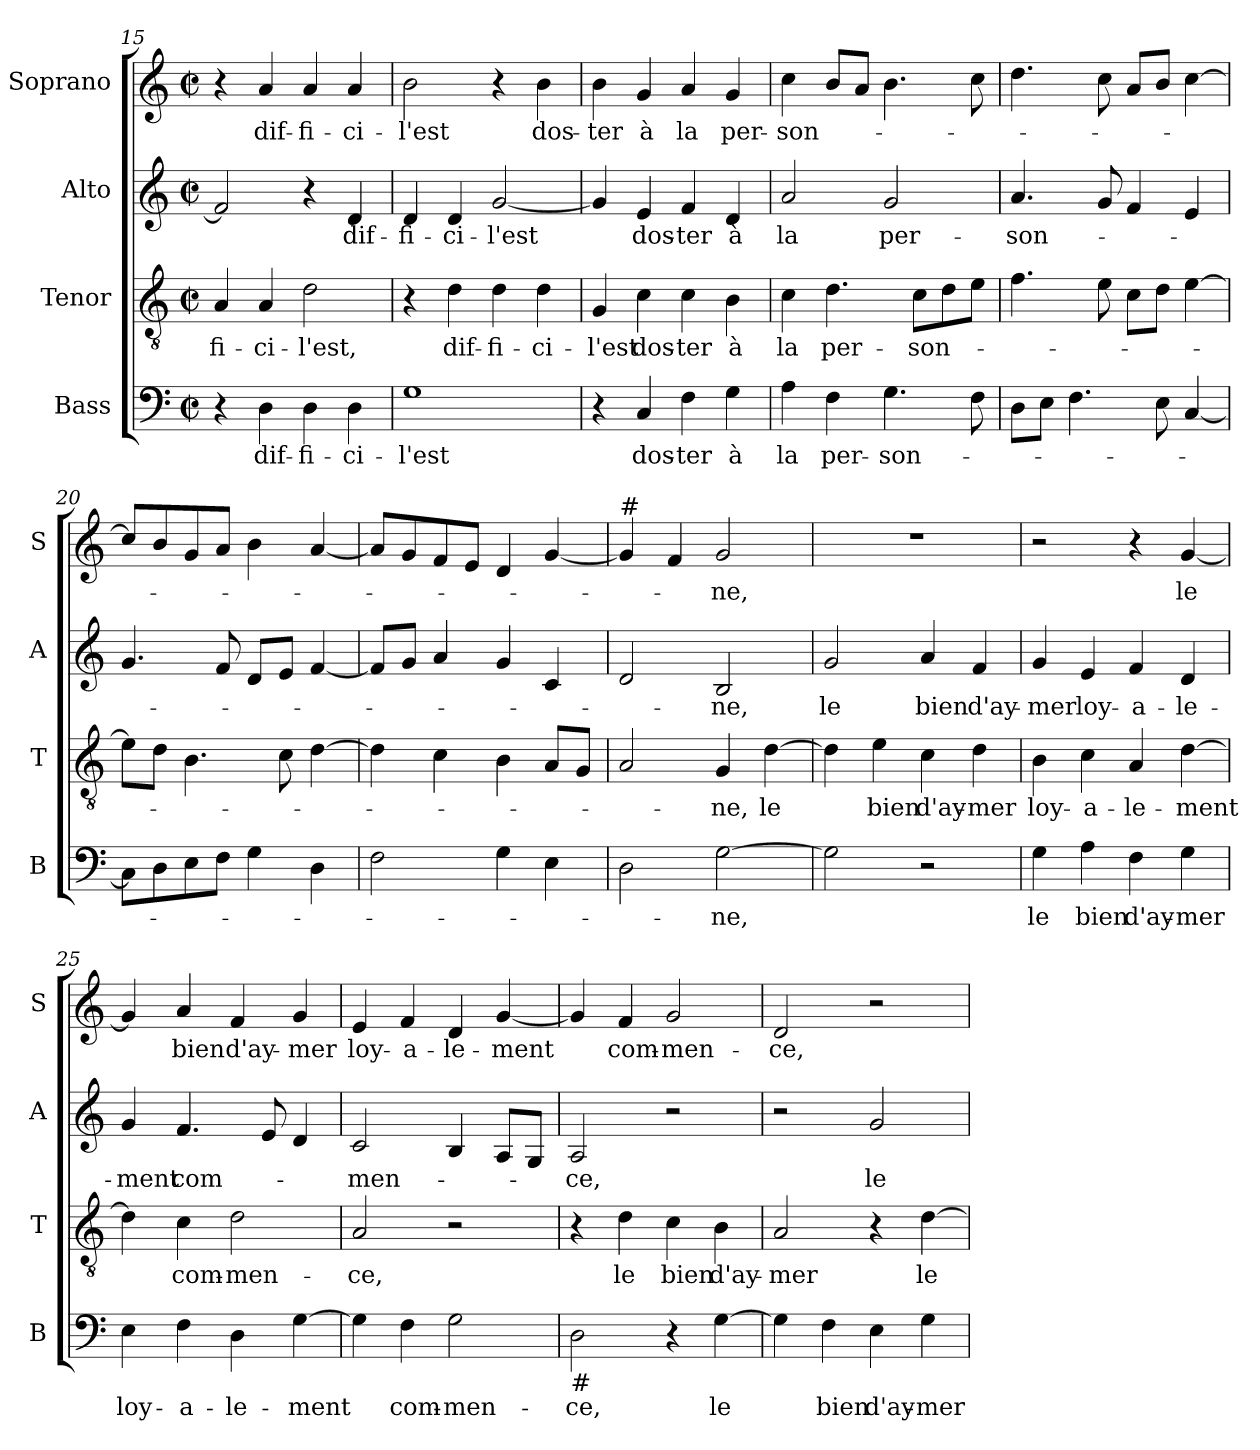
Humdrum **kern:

**kern	**text	**kern	**text	**kern	**text	**kern	**text
*part4	*part4	*part3	*part3	*part2	*part2	*part1	*part1
*staff4	*staff4	*staff3	*staff3	*staff2	*staff2	*staff1	*staff1
*I"Bass	*	*I"Tenor	*	*I"Alto	*	*I"Soprano	*
*I'B	*	*I'T	*	*I'A	*	*I'S	*
*clefF4	*	*clefGv2	*	*clefG2	*	*clefG2	*
*k[]	*	*k[]	*	*k[]	*	*k[]	*
*C:	*	*C:	*	*C:	*	*C:	*
*M2/2	*	*M2/2	*	*M2/2	*	*M2/2	*
*met(c|)	*	*met(c|)	*	*met(c|)	*	*met(c|)	*
=15	=15	=15	=15	=15	=15	=15	=15
!	!	!	!LO:LY:b	!	!	!	!
4r	.	4A/	-fi-	2f/]	.	4r	.
!	!LO:LY:b	!	!LO:LY:b	!	!	!	!LO:LY:b
4D\	dif-	4A/	-ci-	.	.	4a/	dif-
!	!LO:LY:b	!	!LO:LY:b	!	!	!	!LO:LY:b
4D\	-fi-	2d\	-l'est,	4r	.	4a/	-fi-
!	!LO:LY:b	!	!	!	!LO:LY:b	!	!LO:LY:b
4D\	-ci-	.	.	4d/	dif-	4a/	-ci-
!!LO:LB:g=z
=16	=16	=16	=16	=16	=16	=16	=16
!	!LO:LY:b	!	!	!	!LO:LY:b	!	!LO:LY:b
1G	-l'est	4r	.	4d/	-fi-	2b\	-l'est
!	!	!	!LO:LY:b	!	!LO:LY:b	!	!
.	.	4d\	dif-	4d/	-ci-	.	.
!	!	!	!LO:LY:b	!	!LO:LY:b	!	!
.	.	4d\	-fi-	[2g/	-l'est	4r	.
!	!	!	!LO:LY:b	!	!	!	!LO:LY:b
.	.	4d\	-ci-	.	.	4b\	dos-
=17	=17	=17	=17	=17	=17	=17	=17
!	!	!	!LO:LY:b	!	!	!	!LO:LY:b
4r	.	4G/	-l'est	4g/]	.	4b\	-ter
!	!LO:LY:b	!	!LO:LY:b	!	!LO:LY:b	!	!LO:LY:b
4C/	dos-	4c\	dos-	4e/	dos-	4g/	à
!	!LO:LY:b	!	!LO:LY:b	!	!LO:LY:b	!	!LO:LY:b
4F\	-ter	4c\	-ter	4f/	-ter	4a/	la
!	!LO:LY:b	!	!LO:LY:b	!	!LO:LY:b	!	!LO:LY:b
4G\	à	4B\	à	4d/	à	4g/	per-
=18	=18	=18	=18	=18	=18	=18	=18
!	!LO:LY:b	!	!LO:LY:b	!	!LO:LY:b	!	!LO:LY:b
4A\	la	4c\	la	2a/	la	4cc\	-son-
!	!LO:LY:b	!	!LO:LY:b	!	!	!	!
4F\	per-	4.d\	per-	.	.	8b/L	.
.	.	.	.	.	.	8a/J	.
!	!LO:LY:b	!	!	!	!LO:LY:b	!	!
4.G\	-son-	.	.	2g/	per-	4.b\	.
!	!	!	!LO:LY:b	!	!	!	!
.	.	8c\L	-son-	.	.	.	.
.	.	8d\	.	.	.	.	.
8F\	.	8e\J	.	.	.	8cc\	.
=19	=19	=19	=19	=19	=19	=19	=19
!	!	!	!	!	!LO:LY:b	!	!
8D\L	.	4.f\	.	4.a/	-son-	4.dd\	.
8E\J	.	.	.	.	.	.	.
4.F\	.	.	.	.	.	.	.
.	.	8e\	.	8g/	.	8cc\	.
.	.	8c\L	.	4f/	.	8a/L	.
8E\	.	8d\J	.	.	.	8b/J	.
[4C/	.	[4e\	.	4e/	.	[4cc\	.
=20	=20	=20	=20	=20	=20	=20	=20
8C\L]	.	8e\L]	.	4.g/	.	8cc/L]	.
8D\	.	8d\J	.	.	.	8b/	.
8E\	.	4.B\	.	.	.	8g/	.
8F\J	.	.	.	8f/	.	8a/J	.
4G\	.	.	.	8d/L	.	4b\	.
.	.	8c\	.	8e/J	.	.	.
4D\	.	[4d\	.	[4f/	.	[4a/	.
!!LO:LB:g=z
=21	=21	=21	=21	=21	=21	=21	=21
2F\	.	4d\]	.	8f/L]	.	8a/L]	.
.	.	.	.	8g/J	.	8g/	.
.	.	4c\	.	4a/	.	8f/	.
.	.	.	.	.	.	8e/J	.
4G\	.	4B\	.	4g/	.	4d/	.
4E\	.	8A/L	.	4c/	.	[4g/	.
.	.	8G/J	.	.	.	.	.
=22	=22	=22	=22	=22	=22	=22	=22
!	!	!	!	!	!	!LO:TX:a:t=#	!
2D\	.	2A/	.	2d/	.	4g/]	.
.	.	.	.	.	.	4f/	.
!	!LO:LY:b	!	!LO:LY:b	!	!LO:LY:b	!	!LO:LY:b
[2G\	-ne,	4G/	-ne,	2B/	-ne,	2g/	-ne,
!	!	!	!LO:LY:b	!	!	!	!
.	.	[4d\	le	.	.	.	.
=23	=23	=23	=23	=23	=23	=23	=23
!	!	!	!	!	!LO:LY:b	!	!
2G\]	.	4d\]	.	2g/	le	1r	.
!	!	!	!LO:LY:b	!	!	!	!
.	.	4e\	bien	.	.	.	.
!	!	!	!LO:LY:b	!	!LO:LY:b	!	!
2r	.	4c\	d'ay-	4a/	bien	.	.
!	!	!	!LO:LY:b	!	!LO:LY:b	!	!
.	.	4d\	-mer	4f/	d'ay-	.	.
=24	=24	=24	=24	=24	=24	=24	=24
!	!LO:LY:b	!	!LO:LY:b	!	!LO:LY:b	!	!
4G\	le	4B\	loy-	4g/	-mer	2r	.
!	!LO:LY:b	!	!LO:LY:b	!	!LO:LY:b	!	!
4A\	bien	4c\	-a-	4e/	loy-	.	.
!	!LO:LY:b	!	!LO:LY:b	!	!LO:LY:b	!	!
4F\	d'ay-	4A/	-le-	4f/	-a-	4r	.
!	!LO:LY:b	!	!LO:LY:b	!	!LO:LY:b	!	!LO:LY:b
4G\	-mer	[4d\	-ment	4d/	-le-	[4g/	le
=25	=25	=25	=25	=25	=25	=25	=25
!	!LO:LY:b	!	!	!	!LO:LY:b	!	!
4E\	loy-	4d\]	.	4g/	-ment	4g/]	.
!	!LO:LY:b	!	!LO:LY:b	!	!LO:LY:b	!	!LO:LY:b
4F\	-a-	4c\	com-	4.f/	com-	4a/	bien
!	!LO:LY:b	!	!LO:LY:b	!	!	!	!LO:LY:b
4D\	-le-	2d\	-men-	.	.	4f/	d'ay-
.	.	.	.	8e/	.	.	.
!	!LO:LY:b	!	!	!	!	!	!LO:LY:b
[4G\	-ment	.	.	4d/	.	4g/	-mer
!!LO:PB:g=z
=26	=26	=26	=26	=26	=26	=26	=26
!	!	!	!LO:LY:b	!	!LO:LY:b	!	!LO:LY:b
4G\]	.	2A/	-ce,	2c/	-men-	4e/	loy-
!	!LO:LY:b	!	!	!	!	!	!LO:LY:b
4F\	com-	.	.	.	.	4f/	-a-
!	!LO:LY:b	!	!	!	!	!	!LO:LY:b
2G\	-men-	2r	.	4B/	.	4d/	-le-
!	!	!	!	!	!	!	!LO:LY:b
.	.	.	.	8A/L	.	[4g/	-ment
.	.	.	.	8G/J	.	.	.
=27	=27	=27	=27	=27	=27	=27	=27
!LO:TX:b:t=#	!	!	!	!	!	!	!
!	!LO:LY:b	!	!	!	!LO:LY:b	!	!
2D\	-ce,	4r	.	2A/	-ce,	4g/]	.
!	!	!	!LO:LY:b	!	!	!	!LO:LY:b
.	.	4d\	le	.	.	4f/	com-
!	!	!	!LO:LY:b	!	!	!	!LO:LY:b
4r	.	4c\	bien	2r	.	2g/	-men-
!	!LO:LY:b	!	!LO:LY:b	!	!	!	!
[4G\	le	4B\	d'ay-	.	.	.	.
=28	=28	=28	=28	=28	=28	=28	=28
!	!	!	!LO:LY:b	!	!	!	!LO:LY:b
4G\]	.	2A/	-mer	2r	.	2d/	-ce,
!	!LO:LY:b	!	!	!	!	!	!
4F\	bien	.	.	.	.	.	.
!	!LO:LY:b	!	!	!	!LO:LY:b	!	!
4E\	d'ay-	4r	.	2g/	le	2r	.
!	!LO:LY:b	!	!LO:LY:b	!	!	!	!
4G\	-mer	[4d\	le	.	.	.	.
=	=	=	=	=	=	=	=
*-	*-	*-	*-	*-	*-	*-	*-
